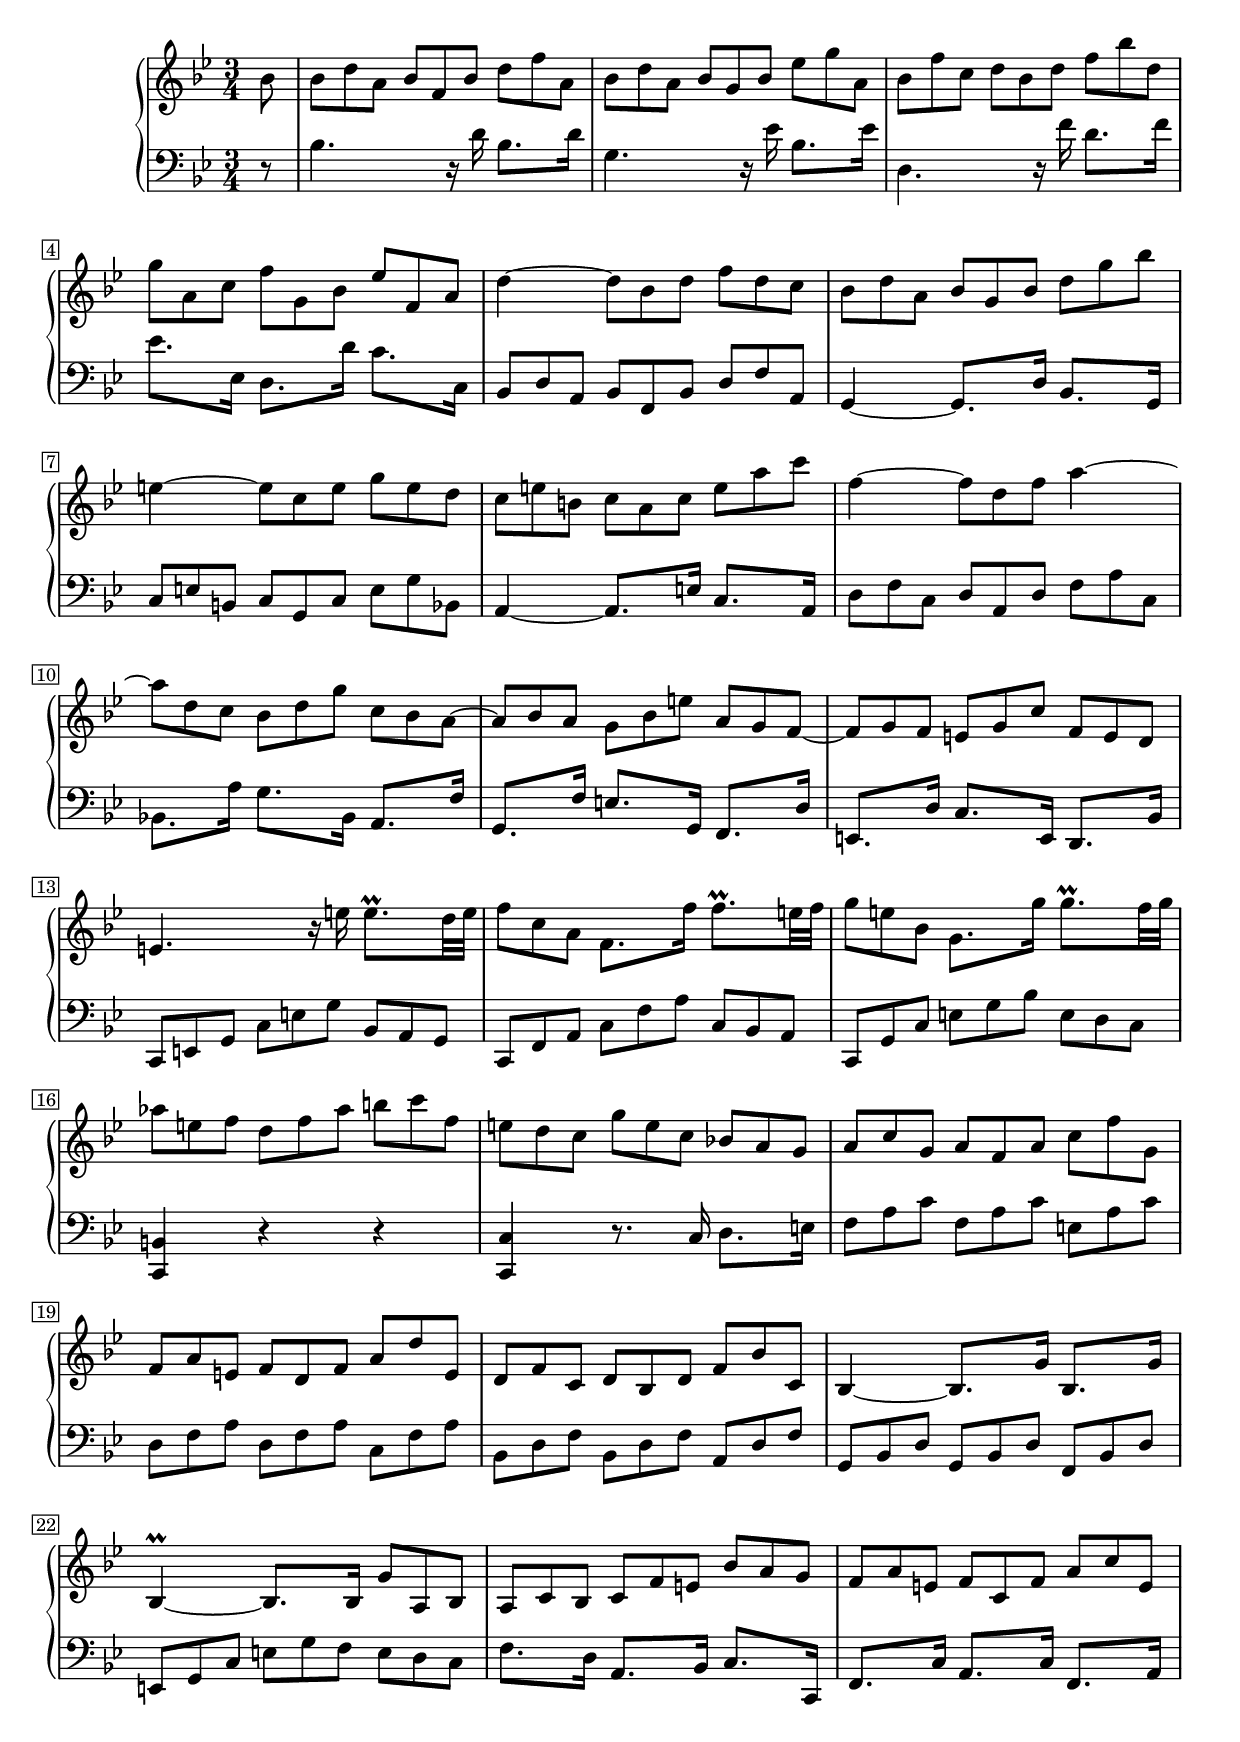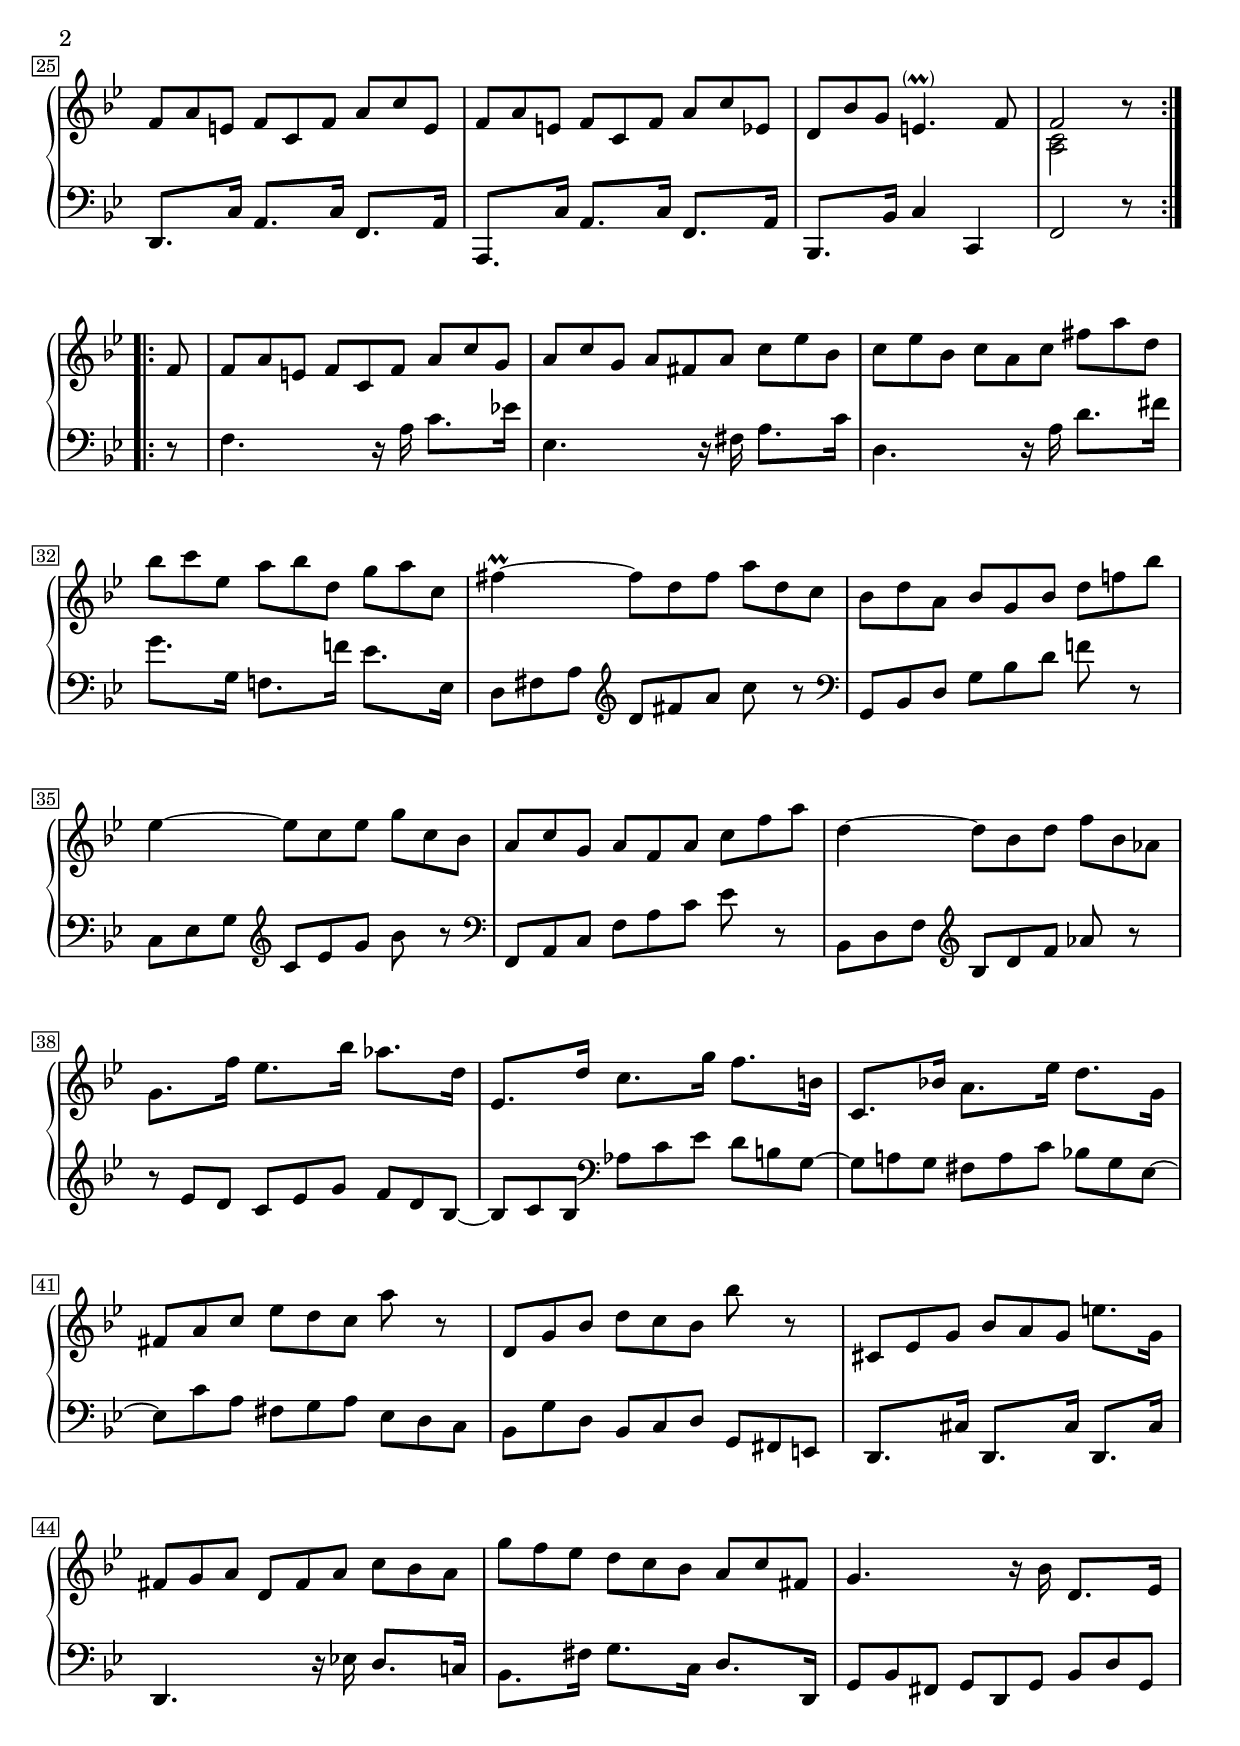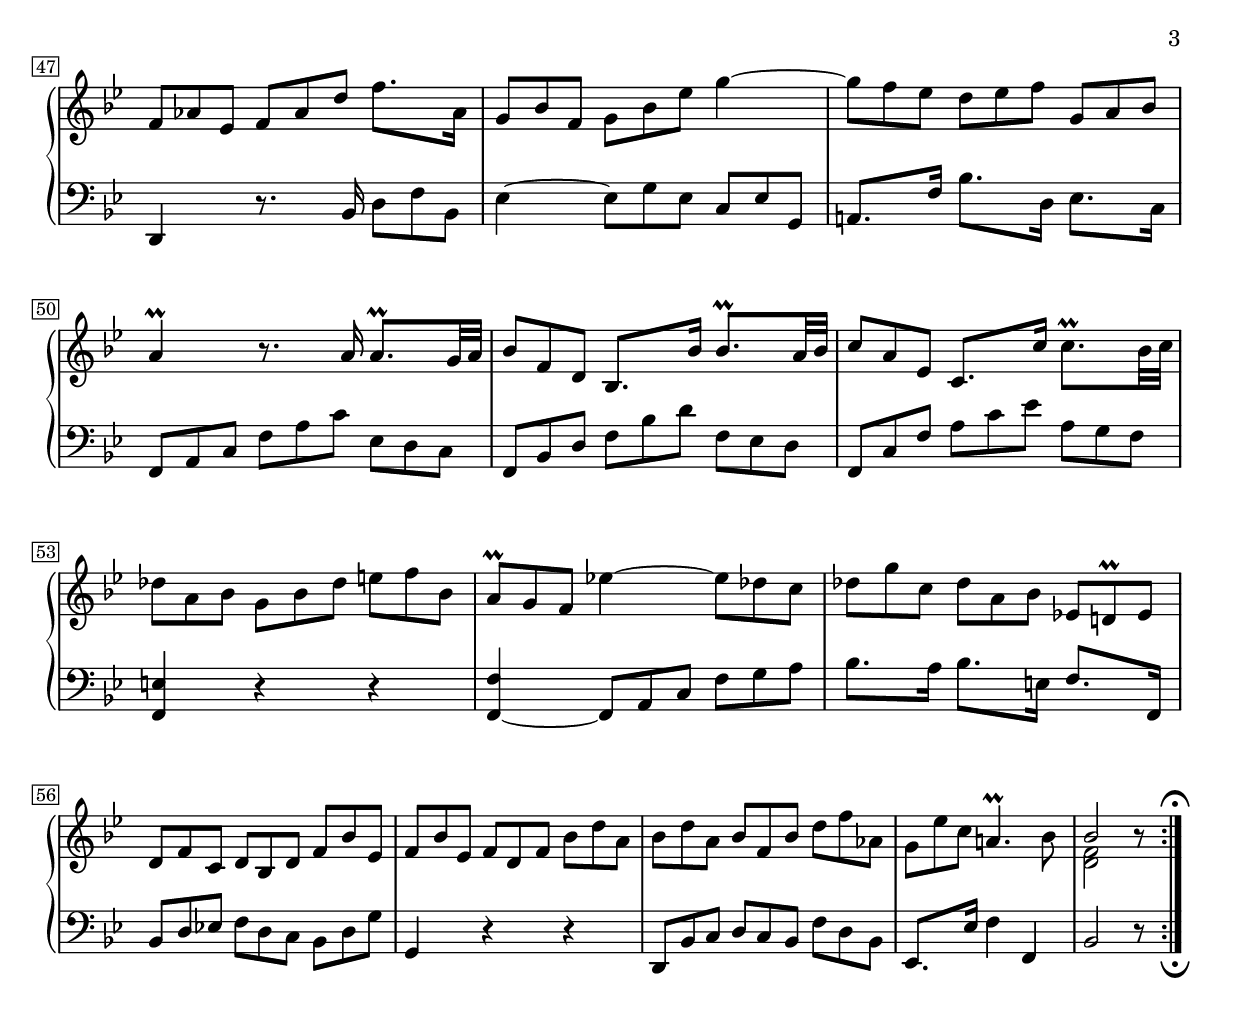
Global = {
  \key bes \major
  \time 3/4
  \include "../../global.ly"
}

Soprano = \context Voice = "one" \relative c'' {
  \voiceOne
  \stemNeutral\tieNeutral
  \override MultiMeasureRest.staff-position = #0
  \override Rest.staff-position = #0
  \label #'PartitaICorrente
  \repeat volta 4 {
  \partial 8 bes8
  %1
  | bes8*2/3 d a bes f bes d f a,
  | bes d a bes g bes es g a,
  | bes f' c d bes d f bes d,
  | g a, c f g, bes es f, a
  %5
  | d4~ d8*2/3 bes d f d c
  | bes d a bes g bes d g bes
  | e,4~ e8*2/3 c e g e d
  | c e b c a c e a c
  | f,4~ f8*2/3 d f a4~
  %10
  | a8*2/3 d, c bes d g c, bes a^~
  | a bes a g bes e a, g f~
  | f=' g f e g c f, e d
  | e4. r16 e' e8.\prall d32 e
  | f8*2/3 c a f8. f'=''16 f8.\prall e32 f
  %15
  | g8*2/3 e bes g8. g'=''16 g8.\prall f32 g
  | aes8*2/3 e f d f aes b c f,=''
  | e d c g' e c bes! a g
  | a c g a f a c f g,='
  | f a e f d f a d e,
  %20
  | d=' f c d bes d f bes c,
  | bes4~ bes8. g'16 bes,8. g'16
  | bes,=4~\prall bes8. bes16 g'8*2/3 a, bes
  | a c bes c f e bes' a g='
  | f a e f c f a c e,
  %25
  | f=' a e f c f a c e,
  | f a e f c f a c es,
  | d bes' g e4.\parenthesize\prall f8
  | << f2 \\ <a, c> >> r8
  }
  \break
  \repeat volta 4 {
  \partial 8 f'8
  | f8*2/3 a e f c f a c g
  %30
  | a c g a fis a c es bes
  | c es bes c a c fis a d,
  | bes' c es, a bes d, g a c,
  | fis4~\prall fis8*2/3 d fis a d, c
  | bes d a bes g bes d f bes
  %35
  | es,4~ es8*2/3 c es g c, bes
  | a c g a f a c f a
  | d,4~ d8*2/3 bes d f bes, aes
  | g8. f'16 es8. bes'16 aes8. d,=''16
  | \stemNeutral es,8. d'16 c8. g'16 f8. b,16
  %40
  | c,='8. bes'16 a8. es'16 d8. g,16
  | fis8*2/3 a c es d c a'8 r
  | d,,8*2/3 g bes d c bes bes'8 r
  | cis,,8*2/3 es g bes a g e'8. g,='16
  | fis8*2/3 g a d, fis a c bes a
  %45
  | g' f es d c bes a c fis,
  | g4. r16 bes d,8. es16
  | f8*2/3 aes es f aes d f8. aes,16
  | g8*2/3 bes f g bes es g4~
  | g8*2/3 f es d es f g, a bes
  %50
  | a4\prall r8. a16 a8.\prall g32 a
  | bes8*2/3 f d bes8. bes'16 bes8.\prall a32 bes
  | c8*2/3 a es c8. c'16 c8.\prall bes32 c
  | des8*2/3 a bes g bes des e f bes,
  | a\prall g f es'4~ es8*2/3 des c
  %55
  | des g c, des a bes es, d\prall es
  | d f c d bes d f bes es,
  | f bes es, f d f bes d a
  | bes d a bes f bes d f aes,
  | g es' c a4.\prall bes8
  %60
  | << bes2 \\ <d, f> >> r8
    \override Score.TextMark.self-alignment-X = #CENTER
    \textEndMark \markup { \musicglyph "scripts.ufermata" }
  }
}

Bass = \context Voice = "four" \relative c' {
  \voiceFour
  \stemNeutral\tieNeutral
  \override MultiMeasureRest.staff-position = #0
  \override Rest.staff-position = #0
  \repeat volta 4 {
  \partial 8 r8
  %1
  | bes4. r16 d16 bes8. d16
  | g,4. r16 es' bes8. es16
  | d,4. r16 f' d8. f16
  | es8. es,16 d8. d'16 c8. c,16
  %5
  | bes8*2/3 d a bes f bes d f a,
  | g4~ g8. d'16 bes8. g16
  | c8*2/3 e b c g c e g bes,
  | a4~ a8. e'16 c8. a16
  | d8*2/3 f c d a d f a c,=
  %10
  | bes!8. a'16 g8. bes,16 a8. f'16
  | g,8. f'16 e8. g,16 f8. d'16
  | e,8. d'16 c8. e,16 d8. bes'16
  | c,8*2/3 e g c e g bes, a g
  | c, f a c f a c, bes a
  %15
  | c, g' c e g bes e, d c
  | <c, b'>4 r4 r
  | <c c'> r8. c'16 d8. e16
  | f8*2/3 a c f, a c e, a c
  | d,= f a d, f a c, f a
  %20
  | bes, d f bes, d f a, d f
  | g, bes d g, bes d f, bes d
  | e, g c e g f e d c
  | f8. d16 a8. bes16 c8. c,16
  | f8. c'16 a8. c16 f,8. a16
  %25
  | d,8. c'16 a8. c16 f,8. a16
  | a,8. c'16 a8. c16 f,8. a16
  | bes,8. bes'16 c4 c,
  | f2 r8
  }
  \repeat volta 4 {
  \partial 8 r8
  | f'4. r16 a c8. es!16
  %30
  | es,4. r16 fis a8. c16
  | d,4. r16 a' d8. fis16
  | g='8. g,16 f!8. f'16 es8. es,16
  | d8*2/3 fis a \clef treble d fis a c8 r
  | \clef bass g,,8*2/3 bes d g bes d f8 r
  %35
  | c,8*2/3 es g \clef treble c es g bes8 r
  | \clef bass f,,8*2/3 a c f a c es8 r
  | bes,8*2/3 d f \clef treble bes d f aes8 r
  | r8*2/3 es d c es g f d bes~
  | bes c bes \clef bass aes c es d b g~
  %40
  | g a g fis a c bes g es~
  | es c' a fis g a es d c
  | bes g' d bes c d g, fis e
  | d8. cis'16 d,8. cis'16 d,8. cis'16
  | d,4. r16 es'! d8. c16
  %45
  | bes8. fis'16 g8. c,16 d8. d,16
  | g8*2/3 bes fis g d g bes d g,
  | d4 r8. bes'16 d8*2/3 f bes,
  | es4~ es8*2/3 g es c es g,
  | a!8. f'16 bes8. d,16 es8. c16
  %40
  | f,8*2/3 a c f a c es, d c
  | f, bes d f bes d f, es d
  | f, c' f a c es a, g f
  | <f, e'>4 r r
  | <f f'>~ f8*2/3 a c f g a
  %45
  | bes8. a16 bes8. e,16 f8. f,16
  | bes8*2/3 d es f d c bes d g
  | g,4 r r
  | d8*2/3 bes' c d c bes f' d bes
  | es,8. es'16 f4 f,
  | bes2 r8
    \tweak direction #DOWN
    \textEndMark \markup { \musicglyph "scripts.dfermata" }
  }
}

\score {
  \new PianoStaff
  <<
    \accidentalStyle Score.piano
    \context Staff = "upper" <<
      \set Staff.midiInstrument = #"acoustic grand"
      \Global
      \clef treble
      \Soprano
    >>
    \context Staff = "lower" <<
      \set Staff.midiInstrument = #"acoustic grand"
      \Global
      \clef bass
      \Bass
    >>
  >>
  \header {
    composer = ##f % "Johann Sebastian @composer_lastnam@"
    opus = ##f % "BWV 825"
    title = \markup { "Corrente" }
    subtitle = ##f
  }
  \layout {
    \context {
      \PianoStaff
      \override Parentheses.font-size = #-2
      \override TextScript.font-shape = #'italic
      \override TextScript.font-size = #-1
    }
  }
  \midi {
    \tempo 4 = 100
  }
}
